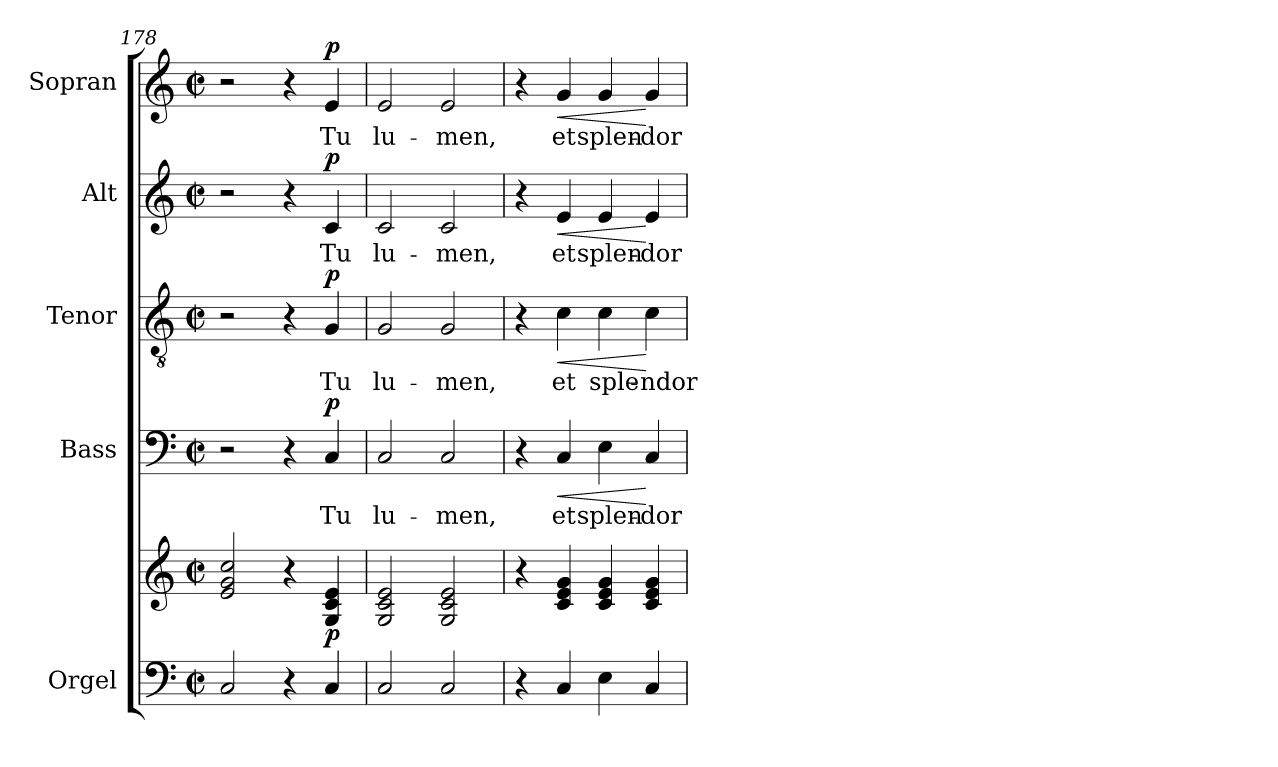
**kern	**kern	**dynam	**kern	**text	**dynam	**kern	**text	**dynam	**kern	**text	**dynam	**kern	**text	**dynam
*part5	*part5	*part5	*part4	*part4	*part4	*part3	*part3	*part3	*part2	*part2	*part2	*part1	*part1	*part1
*staff6	*staff5	*staff5/6	*staff4	*staff4	*staff4	*staff3	*staff3	*staff3	*staff2	*staff2	*staff2	*staff1	*staff1	*staff1
*I"Orgel	*	*	*I"Bass	*	*	*I"Tenor	*	*	*I"Alt	*	*	*I"Sopran	*	*
*I'Org.	*	*	*I'B.	*	*	*I'T.	*	*	*I'A.	*	*	*I'S.	*	*
*clefF4	*clefG2	*	*clefF4	*	*	*clefGv2	*	*	*clefG2	*	*	*clefG2	*	*
*k[]	*k[]	*	*k[]	*	*	*k[]	*	*	*k[]	*	*	*k[]	*	*
*C:	*C:	*	*C:	*	*	*C:	*	*	*C:	*	*	*C:	*	*
*M2/2	*M2/2	*	*M2/2	*	*	*M2/2	*	*	*M2/2	*	*	*M2/2	*	*
*met(c|)	*met(c|)	*	*met(c|)	*	*	*met(c|)	*	*	*met(c|)	*	*	*met(c|)	*	*
=178	=178	=178	=178	=178	=178	=178	=178	=178	=178	=178	=178	=178	=178	=178
2C/	2e/ 2g/ 2cc/	.	2r	.	.	2r	.	.	2r	.	.	2r	.	.
4r	4r	.	4r	.	.	4r	.	.	4r	.	.	4r	.	.
!	!	!LO:DY:b	!	!LO:LY:b	!LO:DY:a	!	!LO:LY:b	!LO:DY:a	!	!LO:LY:b	!LO:DY:a	!	!LO:LY:b	!LO:DY:a
4C/	4G/ 4c/ 4e/	p	4C/	Tu	p	4G/	Tu	p	4c/	Tu	p	4e/	Tu	p
=179	=179	=179	=179	=179	=179	=179	=179	=179	=179	=179	=179	=179	=179	=179
!	!	!	!	!LO:LY:b	!	!	!LO:LY:b	!	!	!LO:LY:b	!	!	!LO:LY:b	!
2C/	2G/ 2c/ 2e/	.	2C/	lu-	.	2G/	lu-	.	2c/	lu-	.	2e/	lu-	.
!	!	!	!	!LO:LY:b	!	!	!LO:LY:b	!	!	!LO:LY:b	!	!	!LO:LY:b	!
2C/	2G/ 2c/ 2e/	.	2C/	-men,	.	2G/	-men,	.	2c/	-men,	.	2e/	-men,	.
!!LO:LB:g=z
=180	=180	=180	=180	=180	=180	=180	=180	=180	=180	=180	=180	=180	=180	=180
4r	4r	.	4r	.	.	4r	.	.	4r	.	.	4r	.	.
!	!	!	!	!LO:LY:b	!LO:HP:b	!	!LO:LY:b	!LO:HP:b	!	!LO:LY:b	!LO:HP:b	!	!LO:LY:b	!LO:HP:b
4C/	4c/ 4e/ 4g/	.	4C/	et	<	4c\	et	<	4e/	et	<	4g/	et	<
!	!	!	!	!LO:LY:b	!	!	!LO:LY:b	!	!	!LO:LY:b	!	!	!LO:LY:b	!
4E\	4c/ 4e/ 4g/	.	4E\	splen-	.	4c\	sple-	.	4e/	splen-	.	4g/	splen-	.
!	!	!	!	!LO:LY:b	!	!	!LO:LY:b	!	!	!LO:LY:b	!	!	!LO:LY:b	!
4C/	4c/ 4e/ 4g/	.	4C/	-dor	[	4c\	-ndor	[	4e/	-dor	[	4g/	-dor	[
=	=	=	=	=	=	=	=	=	=	=	=	=	=	=
*-	*-	*-	*-	*-	*-	*-	*-	*-	*-	*-	*-	*-	*-	*-
